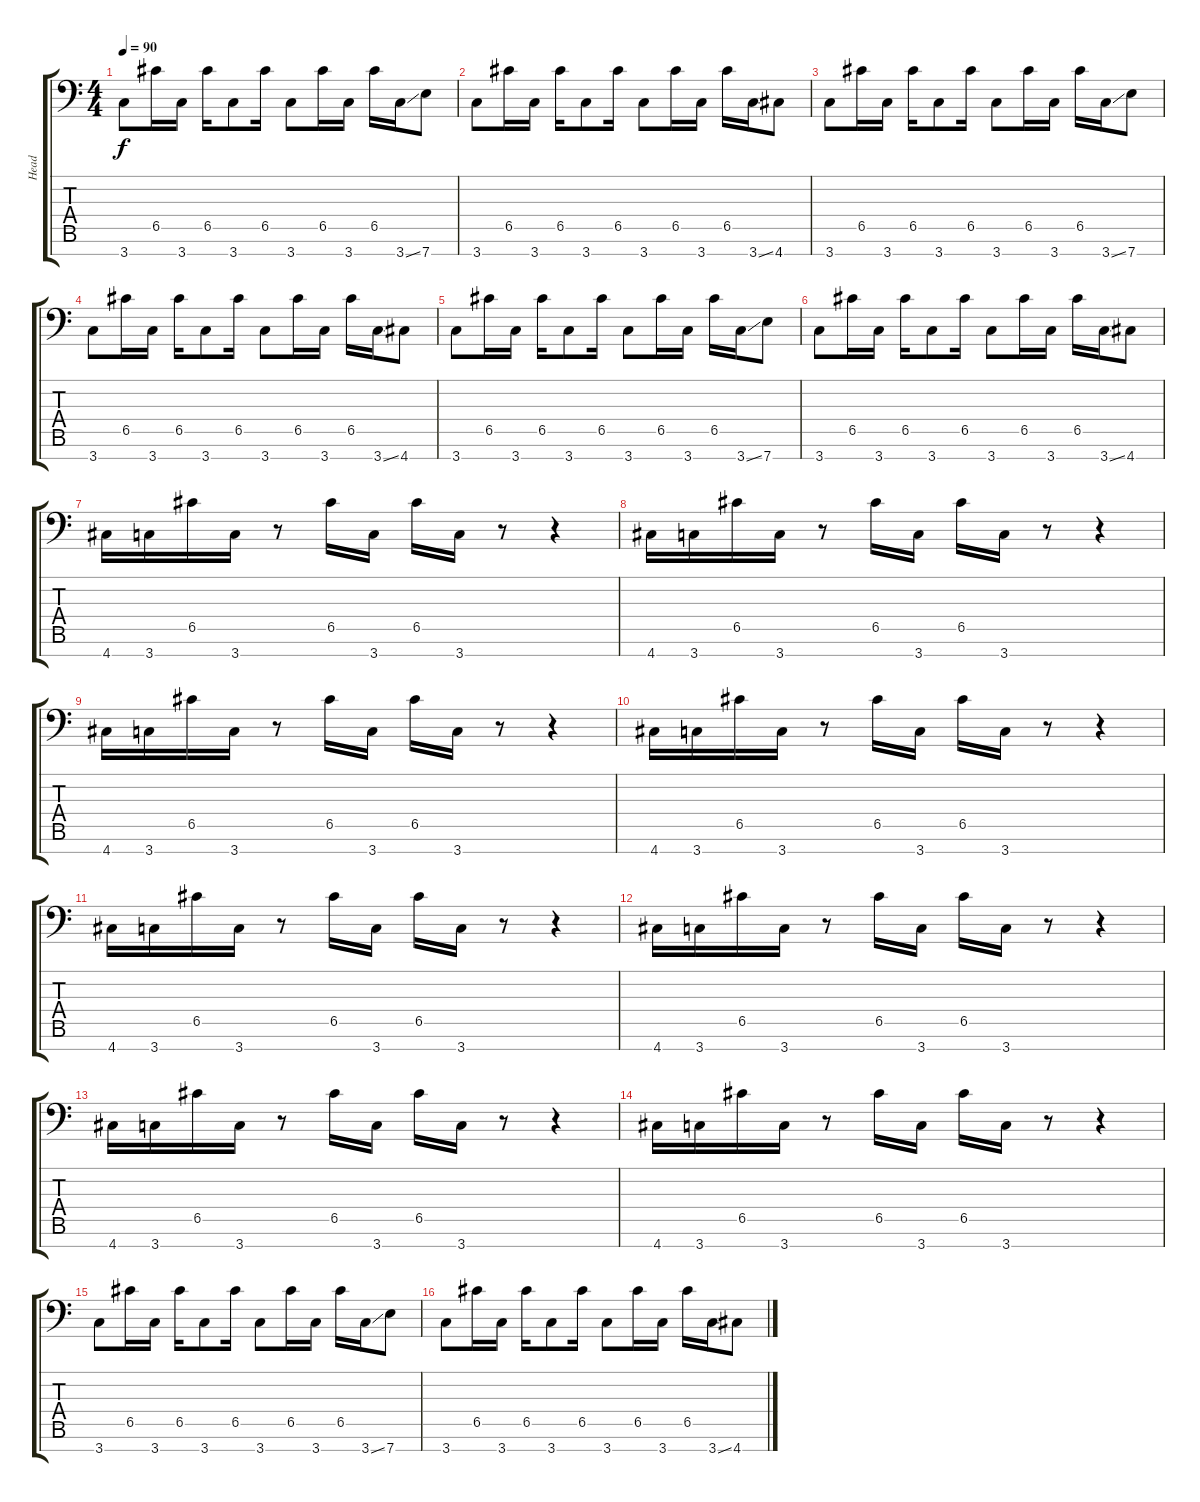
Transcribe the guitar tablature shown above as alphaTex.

\track ("Head" "Head") {instrument distortionguitar}
\staff {score tabs}
\tuning (D4 A3 F3 C3 G2 D2 A1) {hide}
\ts (4 4)
\tempo 90
\clef f4
\ks c
3.7.8{dy f} 6.5.16 3.7.16 6.5.16 3.7.8 6.5.16 3.7.8 6.5.16 3.7.16 6.5.16 3.7{ss}.16 7.7.8 |
3.7.8 6.5.16 3.7.16 6.5.16 3.7.8 6.5.16 3.7.8 6.5.16 3.7.16 6.5.16 3.7{ss}.16 4.7.8 |
3.7.8 6.5.16 3.7.16 6.5.16 3.7.8 6.5.16 3.7.8 6.5.16 3.7.16 6.5.16 3.7{ss}.16 7.7.8 |
3.7.8 6.5.16 3.7.16 6.5.16 3.7.8 6.5.16 3.7.8 6.5.16 3.7.16 6.5.16 3.7{ss}.16 4.7.8 |
3.7.8 6.5.16 3.7.16 6.5.16 3.7.8 6.5.16 3.7.8 6.5.16 3.7.16 6.5.16 3.7{ss}.16 7.7.8 |
3.7.8 6.5.16 3.7.16 6.5.16 3.7.8 6.5.16 3.7.8 6.5.16 3.7.16 6.5.16 3.7{ss}.16 4.7.8 |
4.7.16{volume 13 instrument electricguitarmuted} 3.7.16 6.5.16 3.7.16 r.8 6.5.16 3.7.16 6.5.16 3.7.16 r.8 r.4 |
4.7.16 3.7.16 6.5.16 3.7.16 r.8 6.5.16 3.7.16 6.5.16 3.7.16 r.8 r.4 |
4.7.16 3.7.16 6.5.16 3.7.16 r.8 6.5.16 3.7.16 6.5.16 3.7.16 r.8 r.4 |
4.7.16 3.7.16 6.5.16 3.7.16 r.8 6.5.16 3.7.16 6.5.16 3.7.16 r.8 r.4 |
4.7.16 3.7.16 6.5.16 3.7.16 r.8 6.5.16 3.7.16 6.5.16 3.7.16 r.8 r.4 |
4.7.16 3.7.16 6.5.16 3.7.16 r.8 6.5.16 3.7.16 6.5.16 3.7.16 r.8 r.4 |
4.7.16 3.7.16 6.5.16 3.7.16 r.8 6.5.16 3.7.16 6.5.16 3.7.16 r.8 r.4 |
4.7.16 3.7.16 6.5.16 3.7.16 r.8 6.5.16 3.7.16 6.5.16 3.7.16 r.8 r.4 |
3.7.8{volume 16 instrument distortionguitar} 6.5.16 3.7.16 6.5.16 3.7.8 6.5.16 3.7.8 6.5.16 3.7.16 6.5.16 3.7{ss}.16 7.7.8 |
3.7.8 6.5.16 3.7.16 6.5.16 3.7.8 6.5.16 3.7.8 6.5.16 3.7.16 6.5.16 3.7{ss}.16 4.7.8
